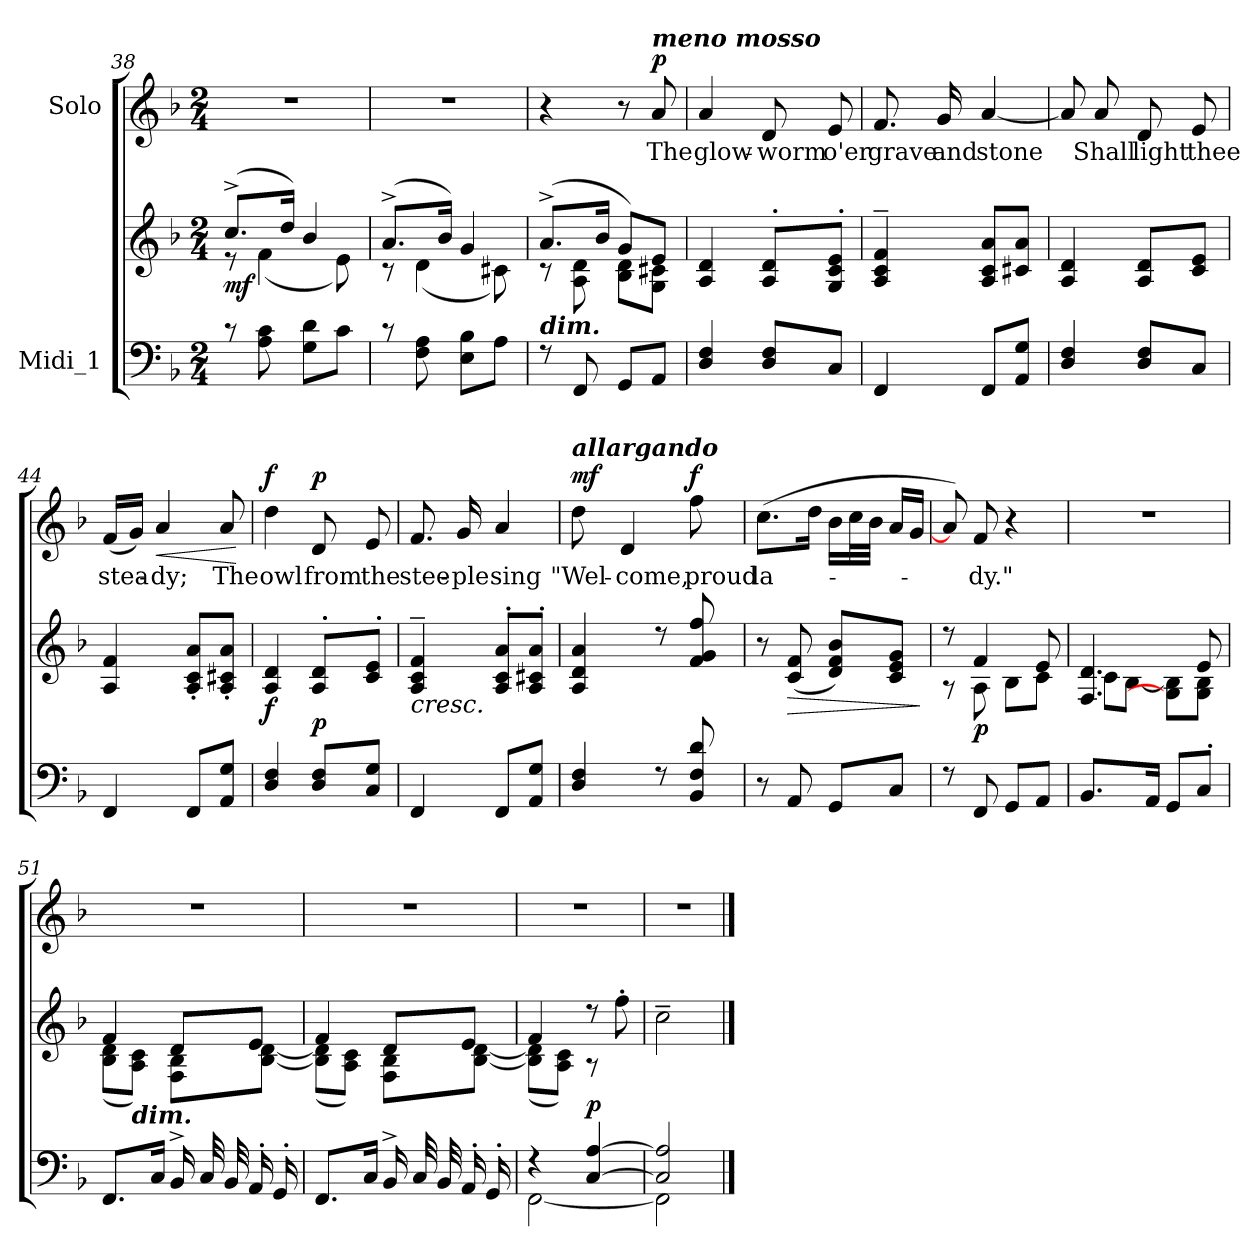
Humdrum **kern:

**kern	**kern	**dynam	**kern	**text	**dynam
*part2	*part2	*part2	*part1	*part1	*part1
*staff3	*staff2	*staff2/3	*staff1	*staff1	*staff1
*I"Midi_1	*	*	*I"Solo	*	*
*clefF4	*clefG2	*	*clefG2	*	*
*k[b-]	*k[b-]	*	*k[b-]	*	*
*F:	*F:	*	*F:	*	*
*M2/4	*M2/4	*	*M2/4	*	*
=38	=38	=38	=38	=38	=38
*^	*^	*	*	*	*
!	!	!	!	!LO:DY:b	!LO:N:vis=1	!	!
8r	2ryy	(>8.cc^/L	8r	mf	2r	.	.
8A\ 8c\	.	.	(<4f\	.	.	.	.
.	.	16dd/J)	.	.	.	.	.
8G\ 8d\L	.	4b-/	.	.	.	.	.
8c\J	.	.	8e\)	.	.	.	.
=39	=39	=39	=39	=39	=39	=39	=39
!	!	!	!	!	!LO:N:vis=1	!	!
8r	2ryy	(>8.a^/L	8r	.	2r	.	.
8F\ 8A\	.	.	(<4d\	.	.	.	.
.	.	16b-/J)	.	.	.	.	.
8E\ 8B-\L	.	4g/	.	.	.	.	.
8A\J	.	.	8c#X\)	.	.	.	.
=40	=40	=40	=40	=40	=40	=40	=40
!	!	!LO:TX:b:Bi:t=dim.	!	!	!	!	!
!	!LO:N:vis=1	!	!	!	!	!	!
8r	2ryy	(>8.a^/L	8r	.	4r	.	.
8FF	.	.	8A\ 8d\	.	.	.	.
.	.	16b-/J	.	.	.	.	.
8GGL	.	8g/L)	8B-\ 8d\L	.	8r	.	.
!	!	!	!	!	!LO:TX:a:Bi:t=meno mosso	!	!
!	!	!	!	!	!	!LO:LY:b	!LO:DY:b
8AAJ	.	8e/J	8G\ 8c#X\J	.	8a	The	p
=41	=41	=41	=41	=41	=41	=41	=41
!	!LO:N:vis=1	!	!	!	!	!LO:LY:b	!
4D 4F	2ryy	4A/ 4d/	2ryy	.	4a	glow-	.
!	!	!	!	!	!	!LO:LY:b	!
8D 8FL	.	8A/' 8d/'L	.	.	8d	-worm	.
!	!	!	!	!	!	!LO:LY:b	!
8CJ	.	8G/' 8c/' 8e/'J	.	.	8e	o'er	.
=42	=42	=42	=42	=42	=42	=42	=42
!	!LO:N:vis=1	!	!	!	!	!LO:LY:b	!
4FF	2ryy	4A/~ 4c/~ 4f/~	2ryy	.	8.f	grave	.
!	!	!	!	!	!	!LO:LY:b	!
.	.	.	.	.	16g	and	.
!	!	!	!	!	!	!LO:LY:b	!
8FFL	.	8A/ 8c/ 8a/L	.	.	[4a	stone	.
8AA 8GJ	.	8c#X/ 8a/J	.	.	.	.	.
!!LO:LB:g=z
=43	=43	=43	=43	=43	=43	=43	=43
!	!LO:N:vis=1	!	!	!	!	!	!
4D 4F	2ryy	4A/ 4d/	2ryy	.	8a]	.	.
!	!	!	!	!	!	!LO:LY:b	!
.	.	.	.	.	8a	Shall	.
!	!	!	!	!	!	!LO:LY:b	!
8D 8FL	.	8A/ 8d/L	.	.	8d	light	.
!	!	!	!	!	!	!LO:LY:b	!
8CJ	.	8c/ 8e/J	.	.	8e	thee	.
=44	=44	=44	=44	=44	=44	=44	=44
!	!LO:N:vis=1	!	!	!LO:HP:b	!	!LO:LY:b	!
4FF	2ryy	4A/ 4f/	2ryy	<	(<16fLL	stea-	.
.	.	.	.	.	16gJJ)	.	.
!	!	!	!	!	!	!LO:LY:b	!LO:HP:b
.	.	.	.	.	4a	dy;	<
8FFL	.	8A/' 8c/' 8a/'L	.	.	.	.	.
!	!	!	!	!	!	!LO:LY:b	!
8AA 8GJ	.	8A/' 8c#X/' 8a/'J	.	.	8a	The	.
*v	*v	*	*	*	*	*	*
*	*v	*v	*	*	*	*
.	.	[	.	.	[
=45	=45	=45	=45	=45	=45
*^	*^	*	*	*	*
!	!LO:N:vis=1	!	!LO:N:vis=1	!LO:DY:b	!	!LO:LY:b	!LO:DY:b
4D 4F	2ryy	4A/ 4d/	2ryy	f	4dd	owl	f
!	!	!	!	!LO:DY:b	!	!LO:LY:b	!LO:DY:b
8D 8FL	.	8A/' 8d/'L	.	p	8d	from	p
!	!	!	!	!	!	!LO:LY:b	!
8C 8GJ	.	8c/' 8e/'J	.	.	8e	the	.
=46	=46	=46	=46	=46	=46	=46	=46
!	!	!LO:TX:b:i:t=cresc.	!	!	!	!	!
!	!LO:N:vis=1	!	!LO:N:vis=1	!	!	!LO:LY:b	!
4FF	2ryy	4A/~ 4c/~ 4f/~	2ryy	.	8.f	stee-	.
!	!	!	!	!	!	!LO:LY:b	!
.	.	.	.	.	16g	-ple	.
!	!	!	!	!	!	!LO:LY:b	!
8FFL	.	8A/' 8c/' 8a/'L	.	.	4a	sing	.
8AA 8GJ	.	8A/' 8c#X/' 8a/'J	.	.	.	.	.
=47	=47	=47	=47	=47	=47	=47	=47
!	!	!	!	!	!LO:TX:a:Bi:t=allargando	!	!
!	!LO:N:vis=1	!	!LO:N:vis=1	!	!	!LO:LY:b	!LO:DY:b
4D 4F	2ryy	4A/ 4d/ 4a/	2ryy	.	8dd	"Wel-	mf
!	!	!	!	!	!	!LO:LY:b	!
.	.	.	.	.	4d	-come,	.
8r	.	8r	.	.	.	.	.
!	!	!	!	!	!	!LO:LY:b	!LO:DY:b
8BB- 8F 8d	.	8f/ 8g/ 8ff/	.	.	8ff	proud	f
!!LO:LB:g=z
=48	=48	=48	=48	=48	=48	=48	=48
!	!LO:N:vis=1	!	!LO:N:vis=1	!	!	!LO:LY:b	!
8r	2ryy	8r	2ryy	.	(>8.ccL	la-	.
!	!	!	!	!LO:HP:b	!	!	!
8AA	.	(>8c/ 8f/	.	>	.	.	.
.	.	.	.	.	16ddJ	.	.
8GGL	.	8d/ 8f/ 8b-/L)	.	.	16b-\LL	.	.
.	.	.	.	.	32cc\L	.	.
.	.	.	.	.	32b-\JJJ	.	.
8CJ	.	8c/ 8e/ 8g/J	.	.	16a/LL	.	.
.	.	.	.	.	16g/JJ	.	.
*v	*v	*	*	*	*	*	*
*	*v	*v	*	*	*	*
.	.	]	.	.	.
=49	=49	=49	=49	=49	=49
*^	*^	*	*	*	*
8r	2ryy	8r	8r	.	8a/])	.	.
!	!	!	!	!LO:DY:b	!	!LO:LY:b	!
8FF	.	4f/	8A\	p	8f/	dy."	.
8GGL	.	.	8B-\L	.	4r	.	.
8AAJ	.	8e/	8c\J	.	.	.	.
=50	=50	=50	=50	=50	=50	=50	=50
!	!	!	!	!	!LO:N:vis=1	!	!
8.BB-L	2ryy	4.F/ 4.d/	8c\L	.	2r	.	.
.	.	.	[8B-\J	.	.	.	.
16AAJ	.	.	.	.	.	.	.
8GGL	.	.	8G\] 8B-\]L	.	.	.	.
8C'J	.	8e/	8G\ 8B-\J	.	.	.	.
=51	=51	=51	=51	=51	=51	=51	=51
!	!	!	!	!	!LO:N:vis=1	!	!
8.FFL	2ryy	4f/	(<8B-\ 8d\L	.	2r	.	.
!	!	!	!LO:TX:b:Bi:t=dim.	!	!	!	!
.	.	.	8A\ 8c\J)	.	.	.	.
16CJ	.	.	.	.	.	.	.
16BB-^LL	.	8d/L	8F\ 8B-\L	.	.	.	.
32CL	.	.	.	.	.	.	.
32BB-	.	.	.	.	.	.	.
16AA'	.	8e/J	[8B-\ [8d\J	.	.	.	.
16GG'JJ	.	.	.	.	.	.	.
=52	=52	=52	=52	=52	=52	=52	=52
!	!	!	!	!	!LO:N:vis=1	!	!
8.FFL	2ryy	4f/	(<8B-\] 8d\]L	.	2r	.	.
.	.	.	8A\ 8c\J)	.	.	.	.
16CJ	.	.	.	.	.	.	.
16BB-^LL	.	8d/L	8F\ 8B-\L	.	.	.	.
32CL	.	.	.	.	.	.	.
32BB-	.	.	.	.	.	.	.
16AA'	.	8e/J	[8B-\ [8d\J	.	.	.	.
16GG'JJ	.	.	.	.	.	.	.
=53	=53	=53	=53	=53	=53	=53	=53
!	!	!	!	!	!LO:N:vis=1	!	!
4r	[2FF\	4f/	(<8B-\] 8d\]L	.	2r	.	.
.	.	.	8A\ 8c\J)	.	.	.	.
!	!	!	!	!LO:DY:a=2	!	!	!
[4C [4A	.	8r	8r	p	.	.	.
.	.	8ff'\	8ryy	.	.	.	.
=54	=54	=54	=54	=54	=54	=54	=54
!	!	!	!	!	!LO:N:vis=1	!	!
2C] 2A]	2FF\]	2cc~\	2ryy	.	2r	.	.
*v	*v	*	*	*	*	*	*
*	*v	*v	*	*	*	*
==	==	==	==	==	==
*-	*-	*-	*-	*-	*-
